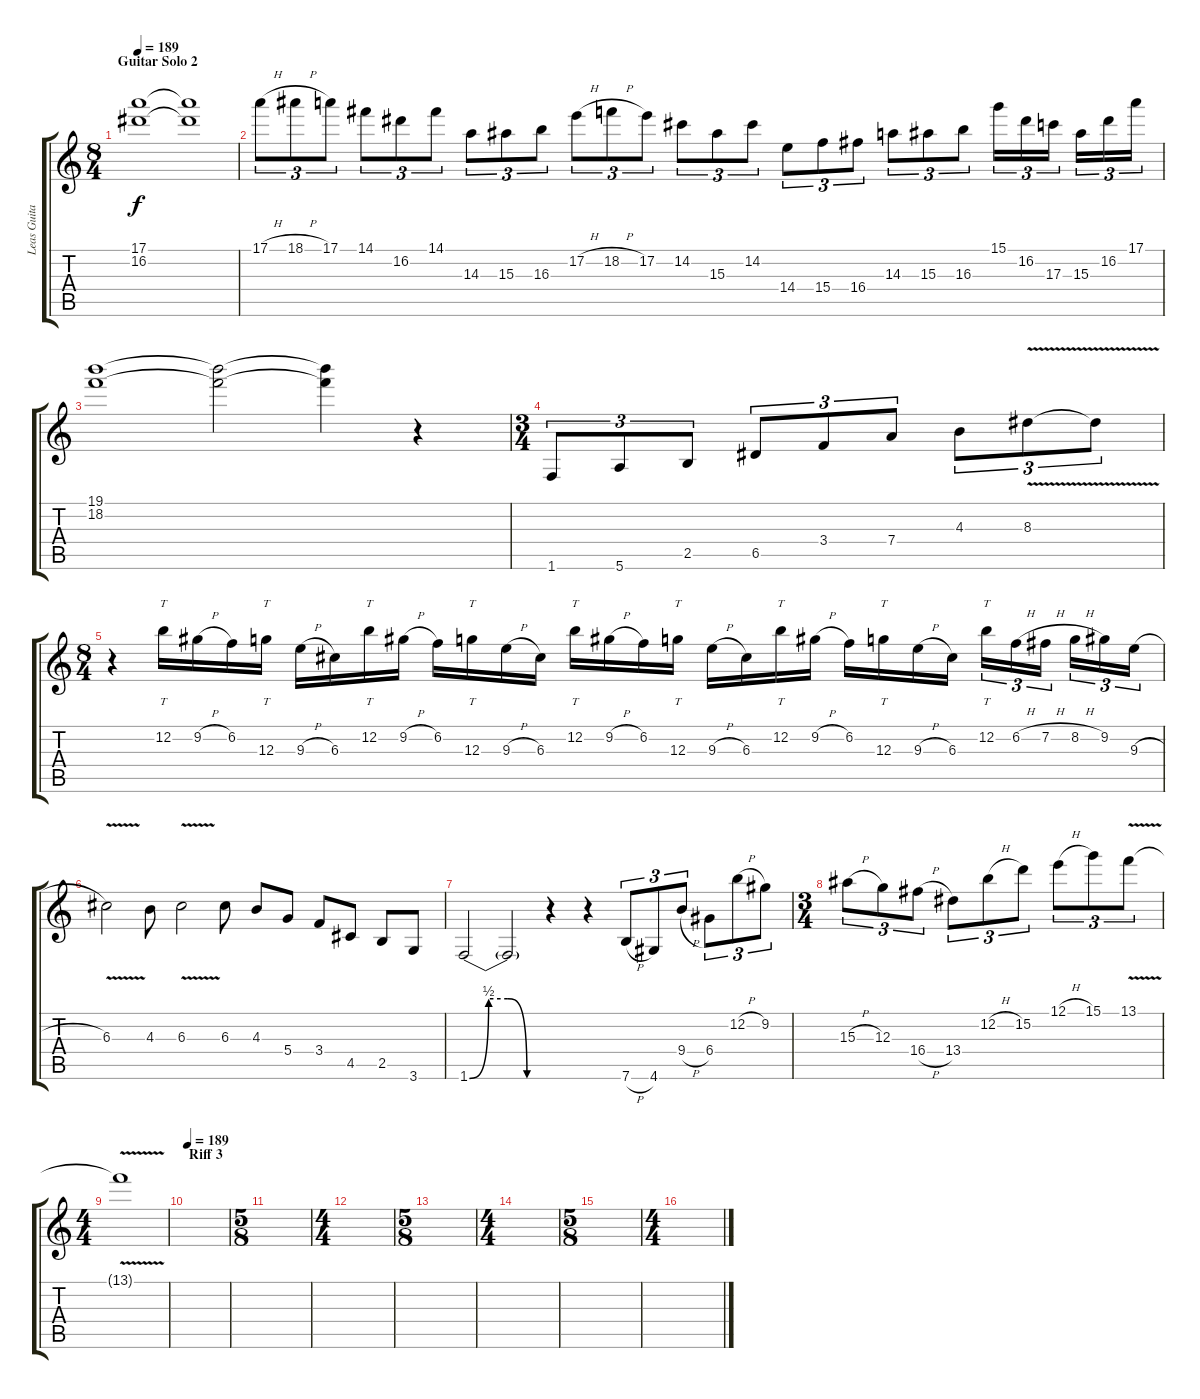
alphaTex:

\track ("Leas Guitar Solo 2" "Leas Guita") {instrument distortionguitar}
\staff {score tabs}
\tuning (E4 B3 G3 D3 A2 E2) {hide}
\ts (8 4)
\section ("" "Guitar Solo 2")
\tempo 189
\clef g2
\ks c
(17.1 16.2).1{dy f} (17.1{t} 16.2{t}).1 |
17.1{h}.8{tu (3 2)} 18.1{h}.8{tu (3 2)} 17.1.8{tu (3 2)} 14.1.8{tu (3 2)} 16.2.8{tu (3 2)} 14.1.8{tu (3 2)} 14.3.8{tu (3 2)} 15.3.8{tu (3 2)} 16.3.8{tu (3 2)} 17.2{h}.8{tu (3 2)} 18.2{h}.8{tu (3 2)} 17.2.8{tu (3 2)} 14.2.8{tu (3 2)} 15.3.8{tu (3 2)} 14.2.8{tu (3 2)} 14.4.8{tu (3 2)} 15.4.8{tu (3 2)} 16.4.8{tu (3 2)} 14.3.8{tu (3 2)} 15.3.8{tu (3 2)} 16.3.8{tu (3 2)} 15.1.16{tu (3 2)} 16.2.16{tu (3 2)} 17.3.16{tu (3 2)} 15.3.16{tu (3 2)} 16.2.16{tu (3 2)} 17.1.16{tu (3 2)} |
(19.1 18.2).1 (19.1{t} 18.2{t}).2 (19.1{t} 18.2{t}).4 r.4 |
\ts (3 4)
1.6.8{tu (3 2)} 5.6.8{tu (3 2)} 2.5.8{tu (3 2)} 6.5.8{tu (3 2)} 3.4.8{tu (3 2)} 7.4.8{tu (3 2)} 4.3.8{tu (3 2)} 8.3{v}.8{tu (3 2)} 8.3{t}.8{tu (3 2)} |
\ts (8 4)
r.4 12.2.16{tt} 9.2{h}.16 6.2.16 12.3.16{tt} 9.3{h}.16 6.3.16 12.2.16{tt} 9.2{h}.16 6.2.16 12.3.16{tt} 9.3{h}.16 6.3.16 12.2.16{tt} 9.2{h}.16 6.2.16 12.3.16{tt} 9.3{h}.16 6.3.16 12.2.16{tt} 9.2{h}.16 6.2.16 12.3.16{tt} 9.3{h}.16 6.3.16 12.2.16{tt tu (3 2)} 6.2{h}.16{tu (3 2)} 7.2{h}.16{tu (3 2)} 8.2{h}.16{tu (3 2)} 9.2.16{tu (3 2)} 9.3{h}.16{tu (3 2)} |
6.3{v}.2 4.3.8 6.3{v}.2 6.3.8 4.3.8 5.4.8 3.4.8 4.5.8 2.5.8 3.6.8 |
1.6{be (custom 0 0 15 2 30 2 45 0 60 0)}.2 1.6{t}.2 r.4 r.4 7.6{h}.8{tu (3 2)} 4.6.8{tu (3 2)} 9.4{h}.8{tu (3 2)} 6.4.8{tu (3 2)} 12.2{h}.8{tu (3 2)} 9.2.8{tu (3 2)} |
\ts (3 4)
15.3{h}.8{tu (3 2)} 12.3.8{tu (3 2)} 16.4{h}.8{tu (3 2)} 13.4.8{tu (3 2)} 12.2{h}.8{tu (3 2)} 15.2.8{tu (3 2)} 12.1{h}.8{tu (3 2)} 15.1.8{tu (3 2)} 13.1{v}.8{tu (3 2)} |
\ts (4 4)
13.1{t}.1 |
\section ("" "Riff 3")
\tempo 189
|
\ts (5 8)
|
\ts (4 4)
|
\ts (5 8)
|
\ts (4 4)
|
\ts (5 8)
|
\ts (4 4)
